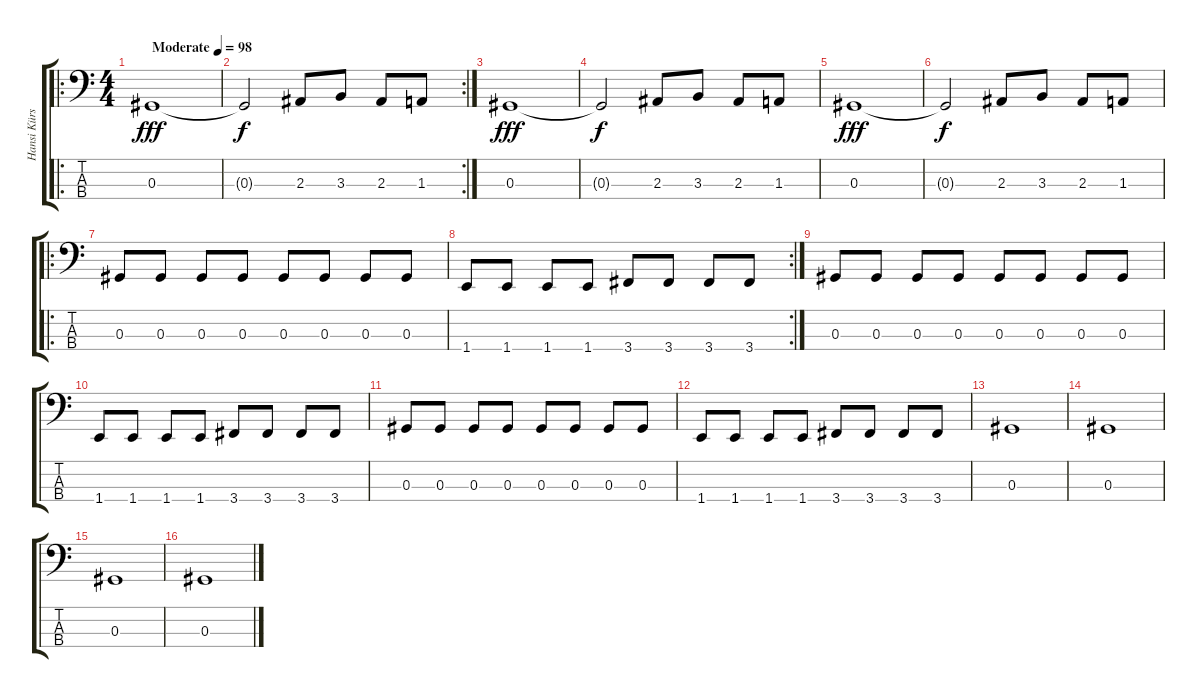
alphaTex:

\track ("Hansi Kürsch" "Hansi Kürs") {instrument acousticbass}
\staff {score tabs}
\tuning (Gb2 Db2 Ab1 Eb1) {hide}
\ro
\ts (4 4)
\tempo (98 "Moderate")
\clef f4
\ks c
0.3.1{dy fff instrument acousticbass} |
\rc 2
0.3{t}.2{dy f} 2.3.8 3.3.8 2.3.8 1.3.8 |
0.3.1{dy fff} |
0.3{t}.2{dy f} 2.3.8 3.3.8 2.3.8 1.3.8 |
0.3.1{dy fff} |
0.3{t}.2{dy f} 2.3.8 3.3.8 2.3.8 1.3.8 |
\ro
0.3.8 0.3.8 0.3.8 0.3.8 0.3.8 0.3.8 0.3.8 0.3.8 |
\rc 2
1.4.8 1.4.8 1.4.8 1.4.8 3.4.8 3.4.8 3.4.8 3.4.8 |
0.3.8 0.3.8 0.3.8 0.3.8 0.3.8 0.3.8 0.3.8 0.3.8 |
1.4.8 1.4.8 1.4.8 1.4.8 3.4.8 3.4.8 3.4.8 3.4.8 |
0.3.8 0.3.8 0.3.8 0.3.8 0.3.8 0.3.8 0.3.8 0.3.8 |
1.4.8 1.4.8 1.4.8 1.4.8 3.4.8 3.4.8 3.4.8 3.4.8 |
0.3.1 |
0.3.1 |
0.3.1 |
0.3.1
